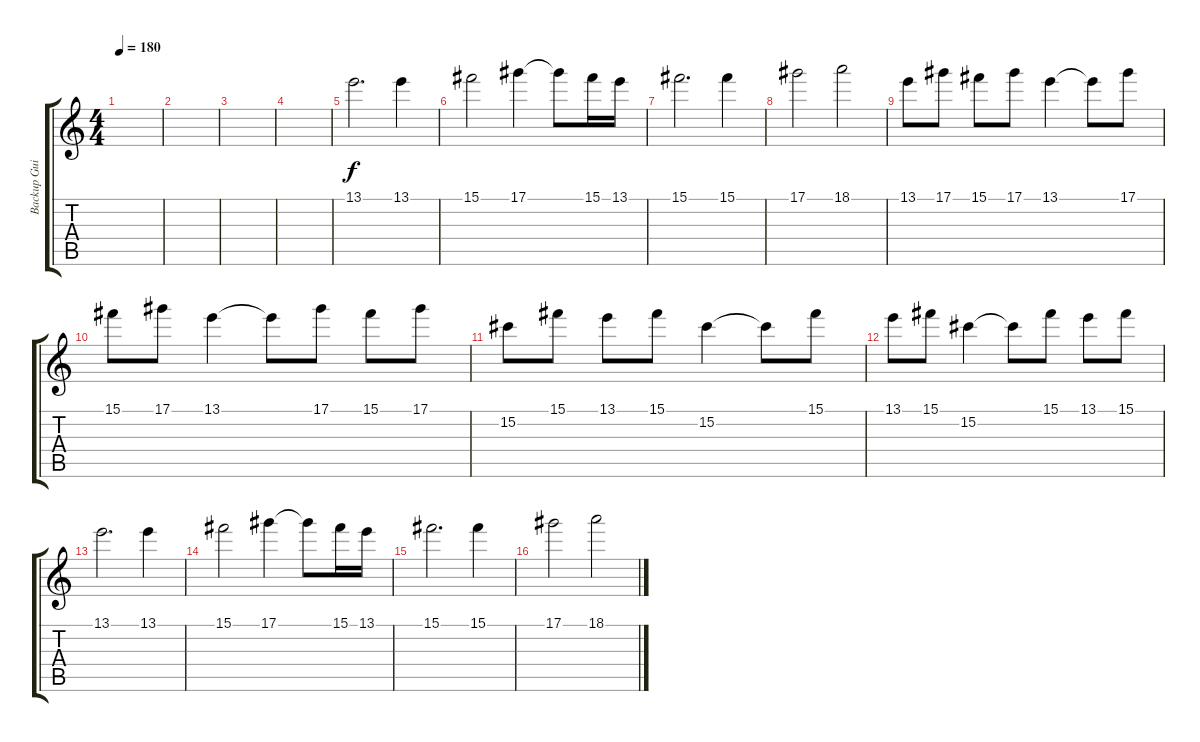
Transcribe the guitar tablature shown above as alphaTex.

\track ("Backup Guitar" "Backup Gui") {instrument distortionguitar}
\staff {score tabs}
\tuning (Eb4 Bb3 Gb3 Db3 Ab2 Db2) {hide}
\ts (4 4)
\tempo 180
\clef g2
\ks c
|
|
|
|
13.1.2{d} 13.1.4 |
15.1.2 17.1.4 17.1{t}.8 15.1.16 13.1.16 |
15.1.2{d} 15.1.4 |
17.1.2 18.1.2 |
13.1.8 17.1.8 15.1.8 17.1.8 13.1.4 13.1{t}.8 17.1.8 |
15.1.8 17.1.8 13.1.4 13.1{t}.8 17.1.8 15.1.8 17.1.8 |
15.2.8 15.1.8 13.1.8 15.1.8 15.2.4 15.2{t}.8 15.1.8 |
13.1.8 15.1.8 15.2.4 15.2{t}.8 15.1.8 13.1.8 15.1.8 |
13.1.2{d} 13.1.4 |
15.1.2 17.1.4 17.1{t}.8 15.1.16 13.1.16 |
15.1.2{d} 15.1.4 |
17.1.2 18.1.2
